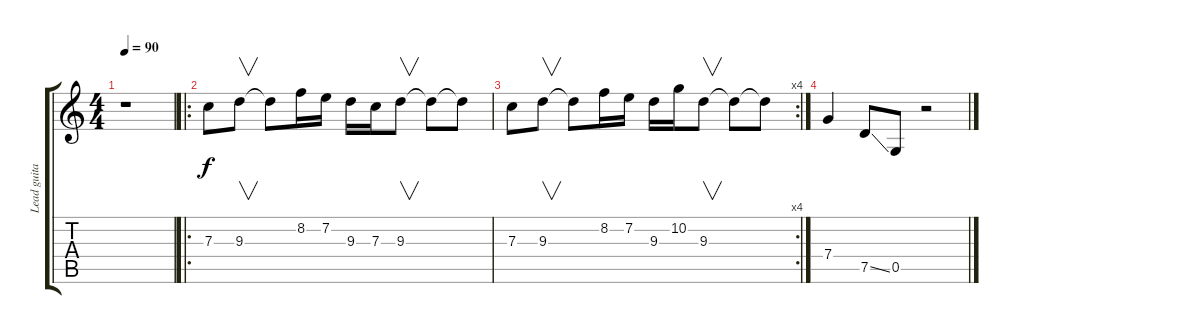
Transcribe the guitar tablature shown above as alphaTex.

\track ("Lead guitar" "Lead guita") {instrument electricguitarmuted}
\staff {score tabs}
\tuning (D4 A3 F3 C3 G2 D2) {hide}
\ts (4 4)
\tempo 90
\clef g2
\ks c
r.1{dy f instrument distortionguitar} |
\ro
7.3.8 9.3.8{v} 9.3{t}.8 8.2.16 7.2.16 9.3.16 7.3.16 9.3.8{v} 9.3{t}.8 9.3{t}.8 |
\rc 4
7.3.8 9.3.8{v} 9.3{t}.8 8.2.16 7.2.16 9.3.16 10.2.16 9.3.8{v} 9.3{t}.8 9.3{t}.8 |
7.4.4 7.5{ss}.8 0.5.8 r.2
